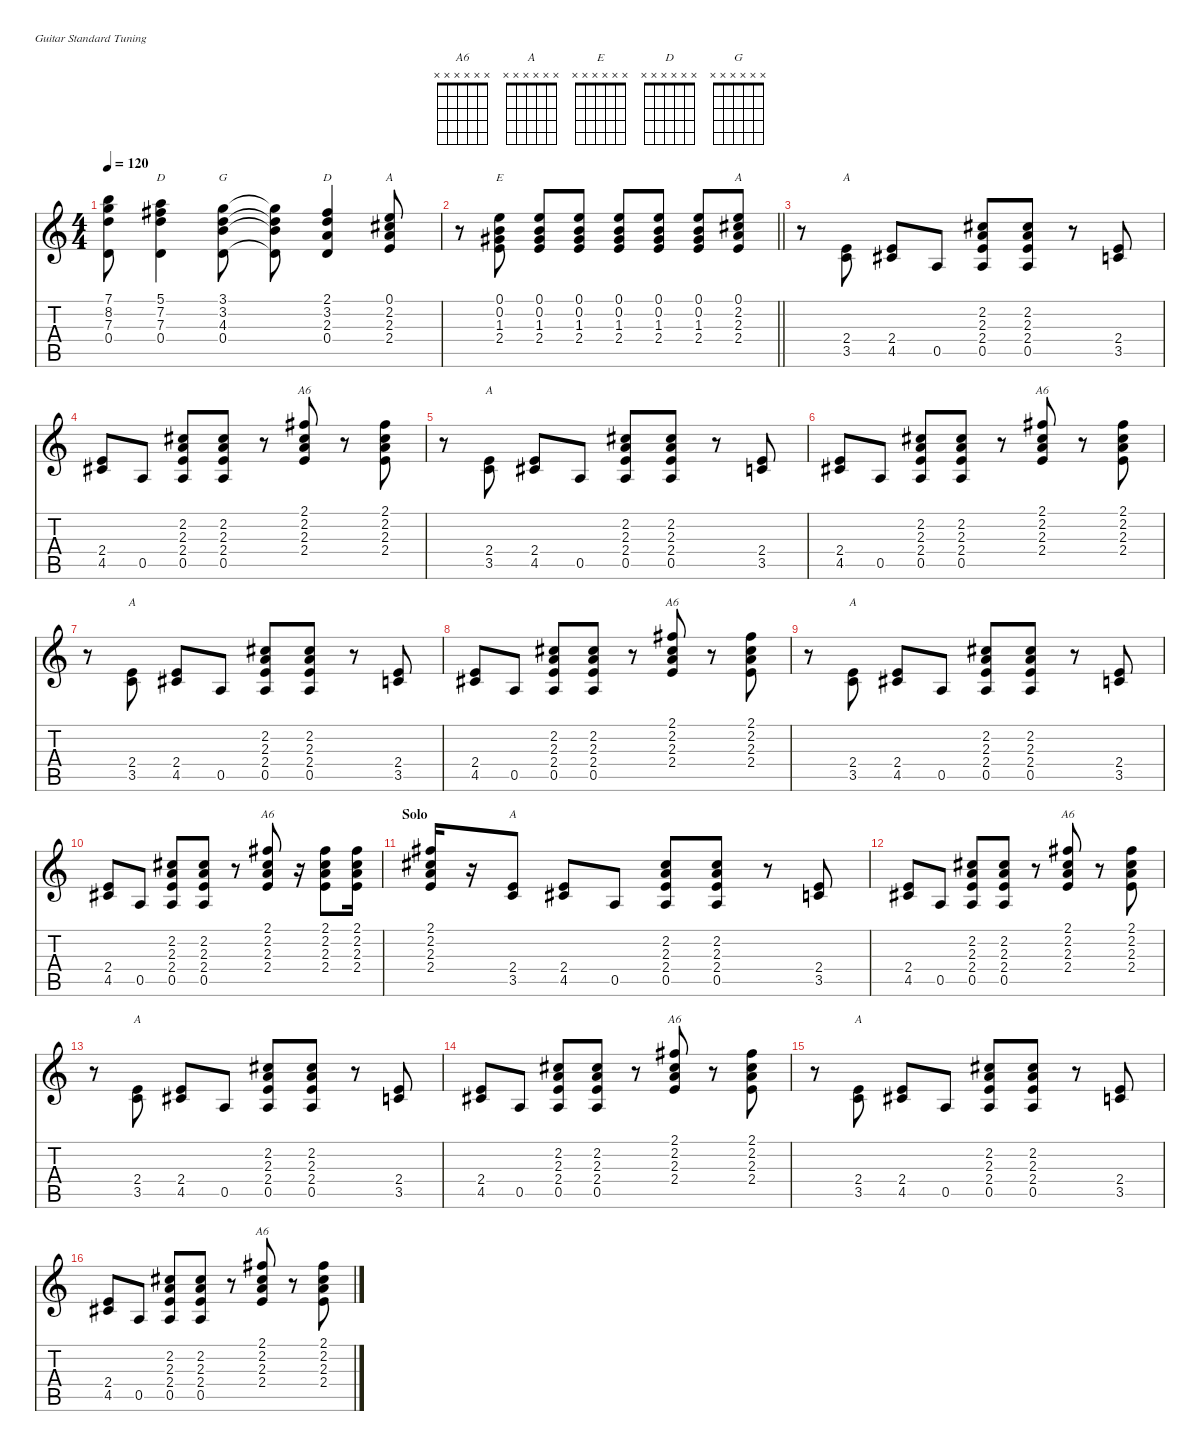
\defaultSystemsLayout 4
\hideDynamics
\bracketExtendMode nobrackets
\singleTrackTrackNamePolicy hidden
\multiTrackTrackNamePolicy hidden
\otherSystemsTrackNameOrientation horizontal
\track ("Rythm 2" "jz.guit.") {instrument electricguitarjazz}
\staff {score tabs}
\tuning (E4 B3 G3 D3 A2 E2)
\chord ("A6" x x x x x x)
\chord ("A" x x x x x x)
\chord ("E" x x x x x x)
\chord ("D" x x x x x x)
\chord ("G" x x x x x x)
\ts (4 4)
\tempo 120
\clef g2
\ks c
(7.1{t} 8.2{t} 7.3{t} 0.4{t}).8{dy f beam Down} (5.1 7.2{acc #} 7.3 0.4).4{ch "D" beam Down} (3.1 3.2 4.3 0.4).8{ch "G" beam Down} (3.1{t} 3.2{t} 4.3{t} 0.4{t}).8{beam Down} (2.1{acc #} 3.2 2.3 0.4).4{ch "D" beam Up} (0.1 2.2{acc #} 2.3 2.4).8{ch "A" beam Up} |
\barLineRight lightlight
r.8{beam Down} (0.1 0.2 1.3{acc #} 2.4).8{ch "E" beam Up} (0.1 0.2 1.3{acc #} 2.4).8{beam Up} (0.1 0.2 1.3{acc #} 2.4).8{beam Up} (0.1 0.2 1.3{acc #} 2.4).8{beam Up} (0.1 0.2 1.3{acc #} 2.4).8{beam Up} (0.1 0.2 1.3{acc #} 2.4).8{beam Up} (0.1 2.2{acc #} 2.3 2.4).8{ch "A" beam Up} |
r.8{beam Down} (2.4 3.5).8{ch "A" beam Up} (2.4 4.5{acc #}).8{beam Up} 0.5.8{beam Up} (2.2{acc #} 2.3 2.4 0.5).8{beam Up} (2.2{acc #} 2.3 2.4 0.5).8{beam Up} r.8{beam Up} (2.4 3.5).8{beam Up} |
(2.4 4.5{acc #}).8{beam Up} 0.5.8{beam Up} (2.2{acc #} 2.3 2.4 0.5).8{beam Up} (2.2{acc #} 2.3 2.4 0.5).8{beam Up} r.8{beam Up} (2.1{acc #} 2.2{acc #} 2.3 2.4).8{ch "A6" beam Down} r.8{beam Down} (2.1{acc #} 2.2{acc #} 2.3 2.4).8{beam Down} |
r.8{beam Down} (2.4 3.5).8{ch "A" beam Up} (2.4 4.5{acc #}).8{beam Up} 0.5.8{beam Up} (2.2{acc #} 2.3 2.4 0.5).8{beam Up} (2.2{acc #} 2.3 2.4 0.5).8{beam Up} r.8{beam Up} (2.4 3.5).8{beam Up} |
(2.4 4.5{acc #}).8{beam Up} 0.5.8{beam Up} (2.2{acc #} 2.3 2.4 0.5).8{beam Up} (2.2{acc #} 2.3 2.4 0.5).8{beam Up} r.8{beam Up} (2.1{acc #} 2.2{acc #} 2.3 2.4).8{ch "A6" beam Down} r.8{beam Down} (2.1{acc #} 2.2{acc #} 2.3 2.4).8{beam Down} |
r.8{beam Down} (2.4 3.5).8{ch "A" beam Up} (2.4 4.5{acc #}).8{beam Up} 0.5.8{beam Up} (2.2{acc #} 2.3 2.4 0.5).8{beam Up} (2.2{acc #} 2.3 2.4 0.5).8{beam Up} r.8{beam Up} (2.4 3.5).8{beam Up} |
(2.4 4.5{acc #}).8{beam Up} 0.5.8{beam Up} (2.2{acc #} 2.3 2.4 0.5).8{beam Up} (2.2{acc #} 2.3 2.4 0.5).8{beam Up} r.8{beam Up} (2.1{acc #} 2.2{acc #} 2.3 2.4).8{ch "A6" beam Down} r.8{beam Down} (2.1{acc #} 2.2{acc #} 2.3 2.4).8{beam Down} |
r.8{beam Down} (2.4 3.5).8{ch "A" beam Up} (2.4 4.5{acc #}).8{beam Up} 0.5.8{beam Up} (2.2{acc #} 2.3 2.4 0.5).8{beam Up} (2.2{acc #} 2.3 2.4 0.5).8{beam Up} r.8{beam Up} (2.4 3.5).8{beam Up} |
(2.4 4.5{acc #}).8{beam Up} 0.5.8{beam Up} (2.2{acc #} 2.3 2.4 0.5).8{beam Up} (2.2{acc #} 2.3 2.4 0.5).8{beam Up} r.8{beam Up} (2.1{acc #} 2.2{acc #} 2.3 2.4).8{ch "A6" beam Down} r.16{beam Down} (2.1{acc #} 2.2{acc #} 2.3 2.4).8{beam Down} (2.1{acc #} 2.2{acc #} 2.3 2.4).16{beam Down} |
\section ("" "Solo")
(2.1{acc #} 2.2{acc #} 2.3 2.4).16{beam Up} r.16{beam Up} (2.4 3.5).8{ch "A" beam Up} (2.4 4.5{acc #}).8{beam Up} 0.5.8{beam Up} (2.2{acc #} 2.3 2.4 0.5).8{beam Up} (2.2{acc #} 2.3 2.4 0.5).8{beam Up} r.8{beam Up} (2.4 3.5).8{beam Up} |
(2.4 4.5{acc #}).8{beam Up} 0.5.8{beam Up} (2.2{acc #} 2.3 2.4 0.5).8{beam Up} (2.2{acc #} 2.3 2.4 0.5).8{beam Up} r.8{beam Up} (2.1{acc #} 2.2{acc #} 2.3 2.4).8{ch "A6" beam Down} r.8{beam Down} (2.1{acc #} 2.2{acc #} 2.3 2.4).8{beam Down} |
r.8{beam Down} (2.4 3.5).8{ch "A" beam Up} (2.4 4.5{acc #}).8{beam Up} 0.5.8{beam Up} (2.2{acc #} 2.3 2.4 0.5).8{beam Up} (2.2{acc #} 2.3 2.4 0.5).8{beam Up} r.8{beam Up} (2.4 3.5).8{beam Up} |
(2.4 4.5{acc #}).8{beam Up} 0.5.8{beam Up} (2.2{acc #} 2.3 2.4 0.5).8{beam Up} (2.2{acc #} 2.3 2.4 0.5).8{beam Up} r.8{beam Up} (2.1{acc #} 2.2{acc #} 2.3 2.4).8{ch "A6" beam Down} r.8{beam Down} (2.1{acc #} 2.2{acc #} 2.3 2.4).8{beam Down} |
r.8{beam Down} (2.4 3.5).8{ch "A" beam Up} (2.4 4.5{acc #}).8{beam Up} 0.5.8{beam Up} (2.2{acc #} 2.3 2.4 0.5).8{beam Up} (2.2{acc #} 2.3 2.4 0.5).8{beam Up} r.8{beam Up} (2.4 3.5).8{beam Up} |
(2.4 4.5{acc #}).8{beam Up} 0.5.8{beam Up} (2.2{acc #} 2.3 2.4 0.5).8{beam Up} (2.2{acc #} 2.3 2.4 0.5).8{beam Up} r.8{beam Up} (2.1{acc #} 2.2{acc #} 2.3 2.4).8{ch "A6" beam Down} r.8{beam Down} (2.1{acc #} 2.2{acc #} 2.3 2.4).8{beam Down}
